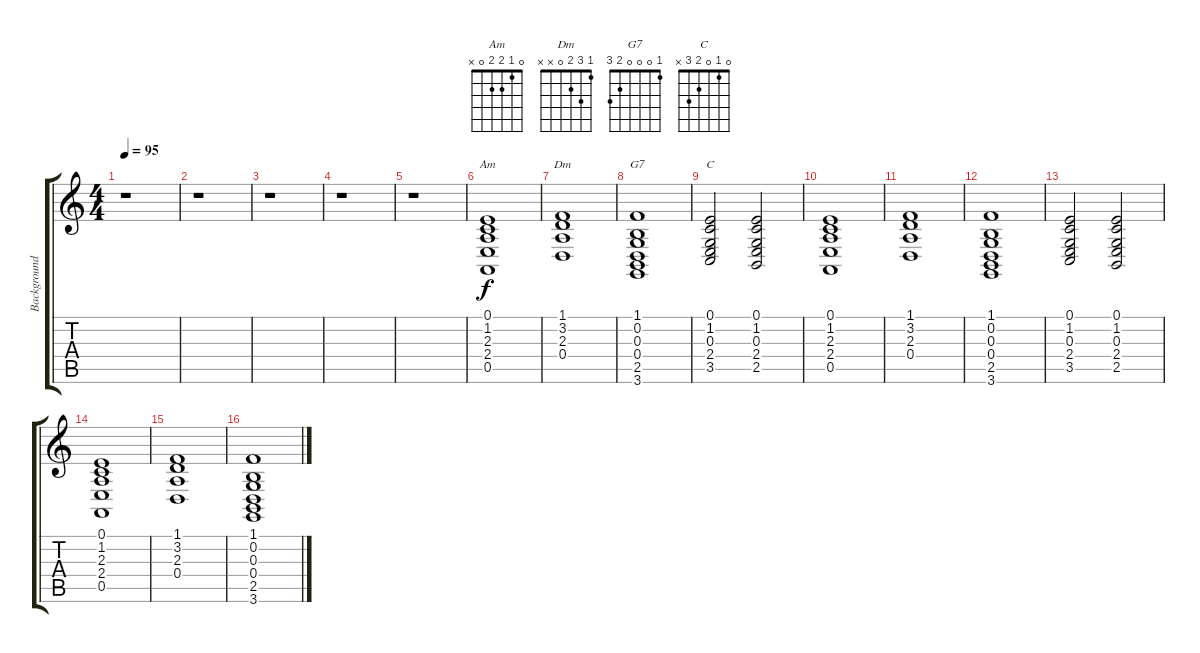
\track ("Background" "Background") {instrument synthstrings1}
\staff {score tabs}
\tuning (E4 B3 G3 D3 A2 E2) {hide}
\chord ("Am" 0 1 2 2 0 x)
\chord ("Dm" 1 3 2 0 x x)
\chord ("G7" 1 0 0 0 2 3)
\chord ("C" 0 1 0 2 3 x)
\ts (4 4)
\tempo 95
\clef g2
\ks c
r.1{dy f} |
r.1 |
r.1 |
r.1 |
r.1 |
(0.1 1.2 2.3 2.4 0.5).1{ch "Am"} |
(1.1 3.2 2.3 0.4).1{ch "Dm"} |
(1.1 0.2 0.3 0.4 2.5 3.6).1{ch "G7"} |
(0.1 1.2 0.3 2.4 3.5).2{ch "C"} (0.1 1.2 0.3 2.4 2.5).2 |
(0.1 1.2 2.3 2.4 0.5).1 |
(1.1 3.2 2.3 0.4).1 |
(1.1 0.2 0.3 0.4 2.5 3.6).1 |
(0.1 1.2 0.3 2.4 3.5).2 (0.1 1.2 0.3 2.4 2.5).2 |
(0.1 1.2 2.3 2.4 0.5).1 |
(1.1 3.2 2.3 0.4).1 |
(1.1 0.2 0.3 0.4 2.5 3.6).1
